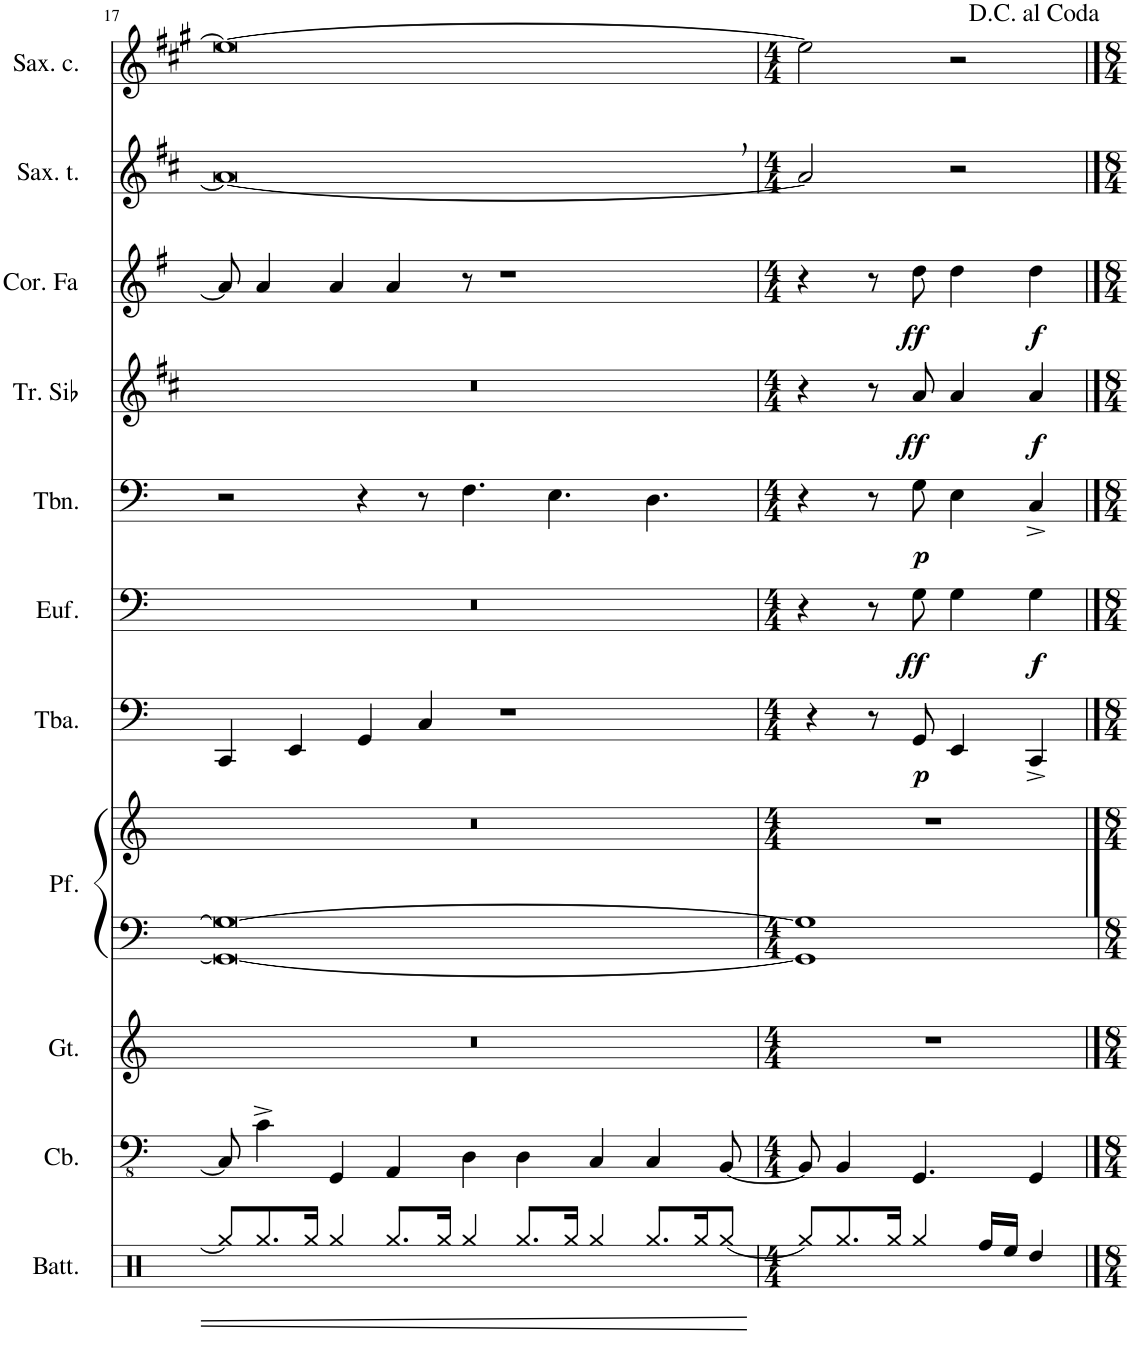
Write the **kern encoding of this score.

**kern	**kern	**kern	**kern	**kern	**kern	**dynam	**kern	**dynam	**kern	**dynam	**kern	**dynam	**kern	**dynam	**kern	**kern
*part11	*part10	*part9	*part8	*part8	*part7	*part7	*part6	*part6	*part5	*part5	*part4	*part4	*part3	*part3	*part2	*part1
*staff12	*staff11	*staff10	*staff9	*staff8	*staff7	*staff7	*staff6	*staff6	*staff5	*staff5	*staff4	*staff4	*staff3	*staff3	*staff2	*staff1
*I"Batteria Drumset	*I"Contrabbasso Double bass	*I"Guitalele	*I"Piano	*	*I"Tuba	*	*I"Bombardino Euphonium	*	*I"Trombone	*	*I"Tromba in Sib Bb Trumpet	*	*I"Corno in Fa F Horn	*	*I"Sassofono tenore Tenor saxophone	*I"Sassofono contralto Alto saxophone
*I'Batt.	*I'Cb.	*I'Gt.	*	*	*I'Tba.	*	*	*	*I'Tbn.	*	*I'Tr. Sib	*	*I'Cor. Fa	*	*	*
!!LO:PB:g=z
*clefX	*clefFv4	*clefG2	*clefF4	*clefG2	*clefF4	*	*clefF4	*	*clefF4	*	*clefG2	*	*clefG2	*	*clefG2	*clefG2
*	*	*	*	*	*	*	*	*	*	*	*Trd1c2	*	*Trd4c7	*	*Trd8c14	*Trd5c9
*k[]	*k[]	*k[]	*k[]	*k[]	*k[]	*	*k[]	*	*k[]	*	*k[f#c#]	*	*k[f#]	*	*k[f#c#]	*k[f#c#g#]
*M8/4	*M8/4	*M8/4	*M8/4	*M8/4	*M8/4	*	*M8/4	*	*M8/4	*	*M8/4	*	*M8/4	*	*M8/4	*M8/4
=17	=17	=17	=17	=17	=17	=17	=17	=17	=17	=17	=17	=17	=17	=17	=17	=17
8Rgg/L]	8CC/]	0r	0GG_ 0G_	0r	4CC/	.	0r	.	2r	.	0r	.	8a/]	.	0a,_	0ee_
8.Rgg/	4C^\	.	.	.	.	.	.	.	.	.	.	.	4a/	.	.	.
.	.	.	.	.	4EE/	.	.	.	.	.	.	.	.	.	.	.
16Rgg/Jk	.	.	.	.	.	.	.	.	.	.	.	.	.	.	.	.
4Rgg/	4GGG/	.	.	.	.	.	.	.	.	.	.	.	4a/	.	.	.
.	.	.	.	.	4GG/	.	.	.	4r	.	.	.	.	.	.	.
8.Rgg/L	4AAA/	.	.	.	.	.	.	.	.	.	.	.	4a/	.	.	.
.	.	.	.	.	4C/	.	.	.	8r	.	.	.	.	.	.	.
16Rgg/Jk	.	.	.	.	.	.	.	.	.	.	.	.	.	.	.	.
4Rgg/	4DD\	.	.	.	.	.	.	.	4.F\	.	.	.	8r	.	.	.
.	.	.	.	.	1r	.	.	.	.	.	.	.	1r	.	.	.
8.Rgg/L	4DD\	.	.	.	.	.	.	.	.	.	.	.	.	.	.	.
.	.	.	.	.	.	.	.	.	4.E\	.	.	.	.	.	.	.
16Rgg/Jk	.	.	.	.	.	.	.	.	.	.	.	.	.	.	.	.
4Rgg/	4CC/	.	.	.	.	.	.	.	.	.	.	.	.	.	.	.
8.Rgg/L	4CC/	.	.	.	.	.	.	.	4.D\	.	.	.	.	.	.	.
16Rgg/K	.	.	.	.	.	.	.	.	.	.	.	.	.	.	.	.
[8Rgg/J	[8BBB/	.	.	.	.	.	.	.	.	.	.	.	.	.	.	.
=18	=18	=18	=18	=18	=18	=18	=18	=18	=18	=18	=18	=18	=18	=18	=18	=18
*M4/4	*M4/4	*M4/4	*M4/4	*M4/4	*M4/4	*	*M4/4	*	*M4/4	*	*M4/4	*	*M4/4	*	*M4/4	*M4/4
8Rgg/L]	8BBB/]	1r	1GG] 1G]	1r	4r	.	4r	.	4r	.	4r	.	4r	.	2a/]	2ee\]
8.Rgg/	4BBB/	.	.	.	.	.	.	.	.	.	.	.	.	.	.	.
.	.	.	.	.	8r	.	8r	.	8r	.	8r	.	8r	.	.	.
16Rgg/Jk	.	.	.	.	.	.	.	.	.	.	.	.	.	.	.	.
!	!	!	!	!	!	!LO:DY:b	!	!LO:DY:b	!	!LO:DY:b	!	!LO:DY:b	!	!LO:DY:b	!	!
4Rgg/	4.GGG/	.	.	.	8GG/	p	8G\	ff	8G\	p	8a/	ff	8dd\	ff	.	.
.	.	.	.	.	4EE/	.	4G\	.	4E\	.	4a/	.	4dd\	.	2r	2r
16Rff/LL	.	.	.	.	.	.	.	.	.	.	.	.	.	.	.	.
16Ree/JJ	.	.	.	.	.	.	.	.	.	.	.	.	.	.	.	.
!	!	!	!	!	!	!	!	!LO:DY:b	!	!	!	!LO:DY:b	!	!LO:DY:b	!	!
4Rdd/	4GGG/	.	.	.	4CC^/	.	4G\	f	4C^/	.	4a/	f	4dd\	f	.	.
==	==	==	==	==	==	==	==	==	==	==	==	==	==	==	==	==
*-	*-	*-	*-	*-	*-	*-	*-	*-	*-	*-	*-	*-	*-	*-	*-	*-
